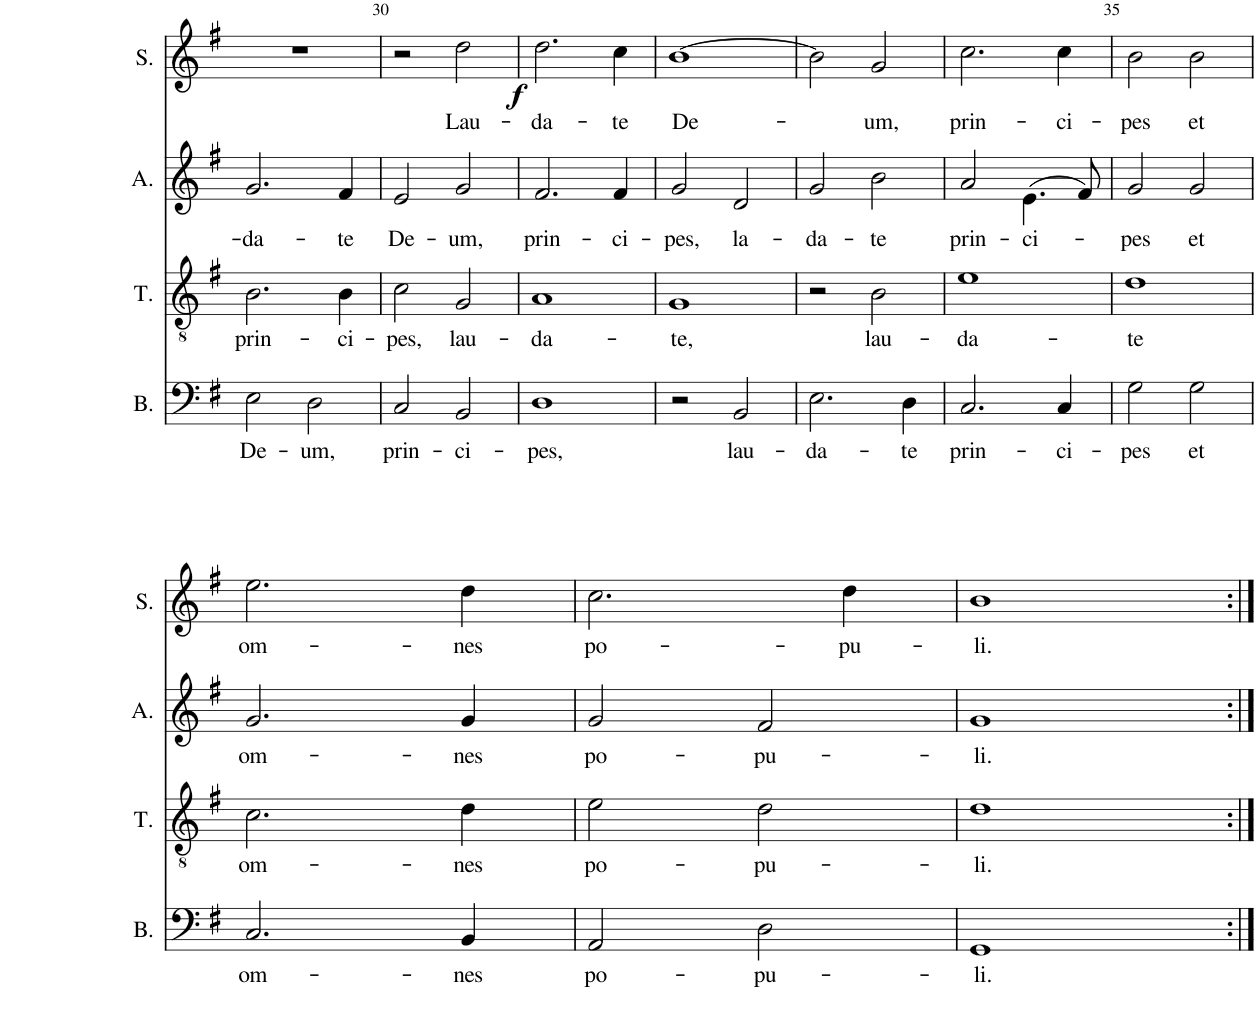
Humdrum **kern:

**kern	**text	**kern	**text	**kern	**text	**kern	**text	**dynam
*part4	*part4	*part3	*part3	*part2	*part2	*part1	*part1	*part1
*staff4	*staff4	*staff3	*staff3	*staff2	*staff2	*staff1	*staff1	*staff1
*I"Bass	*	*I"Tenor	*	*I"Alto	*	*I"Soprano	*	*
*I'B.	*	*I'T.	*	*I'A.	*	*I'S.	*	*
!!LO:PB:g=z
*clefF4	*	*clefGv2	*	*clefG2	*	*clefG2	*	*
*k[f#]	*	*k[f#]	*	*k[f#]	*	*k[f#]	*	*
*M4/4	*	*M4/4	*	*M4/4	*	*M4/4	*	*
*met(c|)	*	*met(c|)	*	*met(c|)	*	*met(c|)	*	*
=29	=29	=29	=29	=29	=29	=29	=29	=29
!	!LO:LY:b	!	!LO:LY:b	!	!LO:LY:b	!	!	!
2E\	De-	2.B\	prin-	2.g/	-da-	1r	.	.
!	!LO:LY:b	!	!	!	!	!	!	!
2D\	-um,	.	.	.	.	.	.	.
!	!	!	!LO:LY:b	!	!LO:LY:b	!	!	!
.	.	4B\	-ci-	4f#/	-te	.	.	.
=30	=30	=30	=30	=30	=30	=30	=30	=30
!	!LO:LY:b	!	!LO:LY:b	!	!LO:LY:b	!	!	!
2C/	prin-	2c\	-pes,	2e/	De-	2r	.	.
!	!LO:LY:b	!	!LO:LY:b	!	!LO:LY:b	!	!LO:LY:b	!LO:DY:b
2BB/	-ci-	2G/	lau-	2g/	-um,	2dd\	Lau-	f
=31	=31	=31	=31	=31	=31	=31	=31	=31
!	!LO:LY:b	!	!LO:LY:b	!	!LO:LY:b	!	!LO:LY:b	!
1D	-pes,	1A	-da-	2.f#/	prin-	2.dd\	-da-	.
!	!	!	!	!	!LO:LY:b	!	!LO:LY:b	!
.	.	.	.	4f#/	-ci-	4cc\	-te	.
=32	=32	=32	=32	=32	=32	=32	=32	=32
!	!	!	!LO:LY:b	!	!LO:LY:b	!	!LO:LY:b	!
2r	.	1G	-te,	2g/	-pes,	[1b	De-	.
!	!LO:LY:b	!	!	!	!LO:LY:b	!	!	!
2BB/	lau-	.	.	2d/	la-	.	.	.
=33	=33	=33	=33	=33	=33	=33	=33	=33
!	!LO:LY:b	!	!	!	!LO:LY:b	!	!	!
2.E\	-da-	2r	.	2g/	-da-	2b\]	.	.
!	!	!	!LO:LY:b	!	!LO:LY:b	!	!LO:LY:b	!
.	.	2B\	lau-	2b\	-te	2g/	-um,	.
!	!LO:LY:b	!	!	!	!	!	!	!
4D\	-te	.	.	.	.	.	.	.
=34	=34	=34	=34	=34	=34	=34	=34	=34
!	!LO:LY:b	!	!LO:LY:b	!	!LO:LY:b	!	!LO:LY:b	!
2.C/	prin-	1e	-da-	2a/	prin-	2.cc\	prin-	.
!	!	!	!	!	!LO:LY:b	!	!	!
.	.	.	.	(4.e\	-ci-	.	.	.
!	!LO:LY:b	!	!	!	!	!	!LO:LY:b	!
4C/	-ci-	.	.	.	.	4cc\	-ci-	.
.	.	.	.	8f#/)	.	.	.	.
=35	=35	=35	=35	=35	=35	=35	=35	=35
!	!LO:LY:b	!	!LO:LY:b	!	!LO:LY:b	!	!LO:LY:b	!
2G\	-pes	1d	-te	2g/	-pes	2b\	-pes	.
!	!LO:LY:b	!	!	!	!LO:LY:b	!	!LO:LY:b	!
2G\	et	.	.	2g/	et	2b\	et	.
!!LO:LB:g=z
=36	=36	=36	=36	=36	=36	=36	=36	=36
!	!LO:LY:b	!	!LO:LY:b	!	!LO:LY:b	!	!LO:LY:b	!
2.C/	om-	2.c\	om-	2.g/	om-	2.ee\	om-	.
!	!LO:LY:b	!	!LO:LY:b	!	!LO:LY:b	!	!LO:LY:b	!
4BB/	-nes	4d\	-nes	4g/	-nes	4dd\	-nes	.
=37	=37	=37	=37	=37	=37	=37	=37	=37
!	!LO:LY:b	!	!LO:LY:b	!	!LO:LY:b	!	!LO:LY:b	!
2AA/	po-	2e\	po-	2g/	po-	2.cc\	po-	.
!	!LO:LY:b	!	!LO:LY:b	!	!LO:LY:b	!	!	!
2D\	-pu-	2d\	-pu-	2f#/	-pu-	.	.	.
!	!	!	!	!	!	!	!LO:LY:b	!
.	.	.	.	.	.	4dd\	-pu-	.
=38	=38	=38	=38	=38	=38	=38	=38	=38
!	!LO:LY:b	!	!LO:LY:b	!	!LO:LY:b	!	!LO:LY:b	!
1GG	-li.	1d	-li.	1g	-li.	1b	-li.	.
=:|!	=:|!	=:|!	=:|!	=:|!	=:|!	=:|!	=:|!	=:|!
*-	*-	*-	*-	*-	*-	*-	*-	*-
